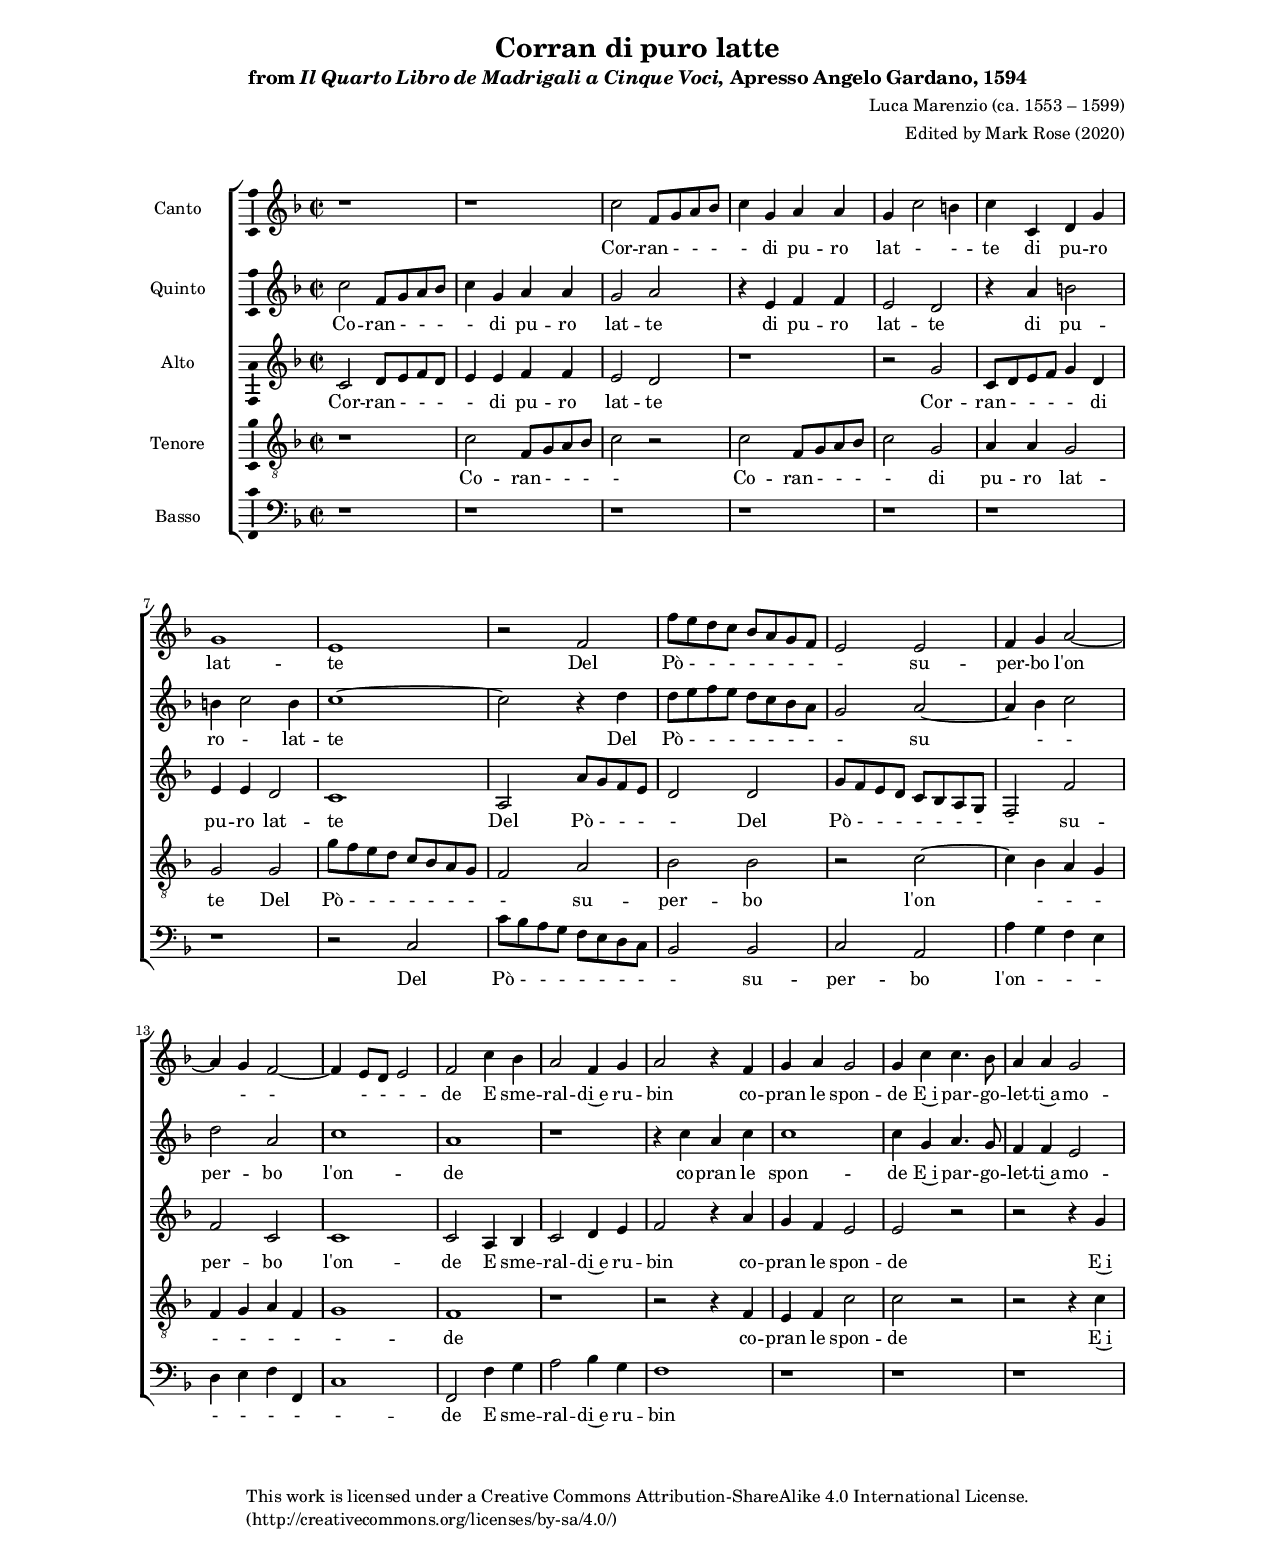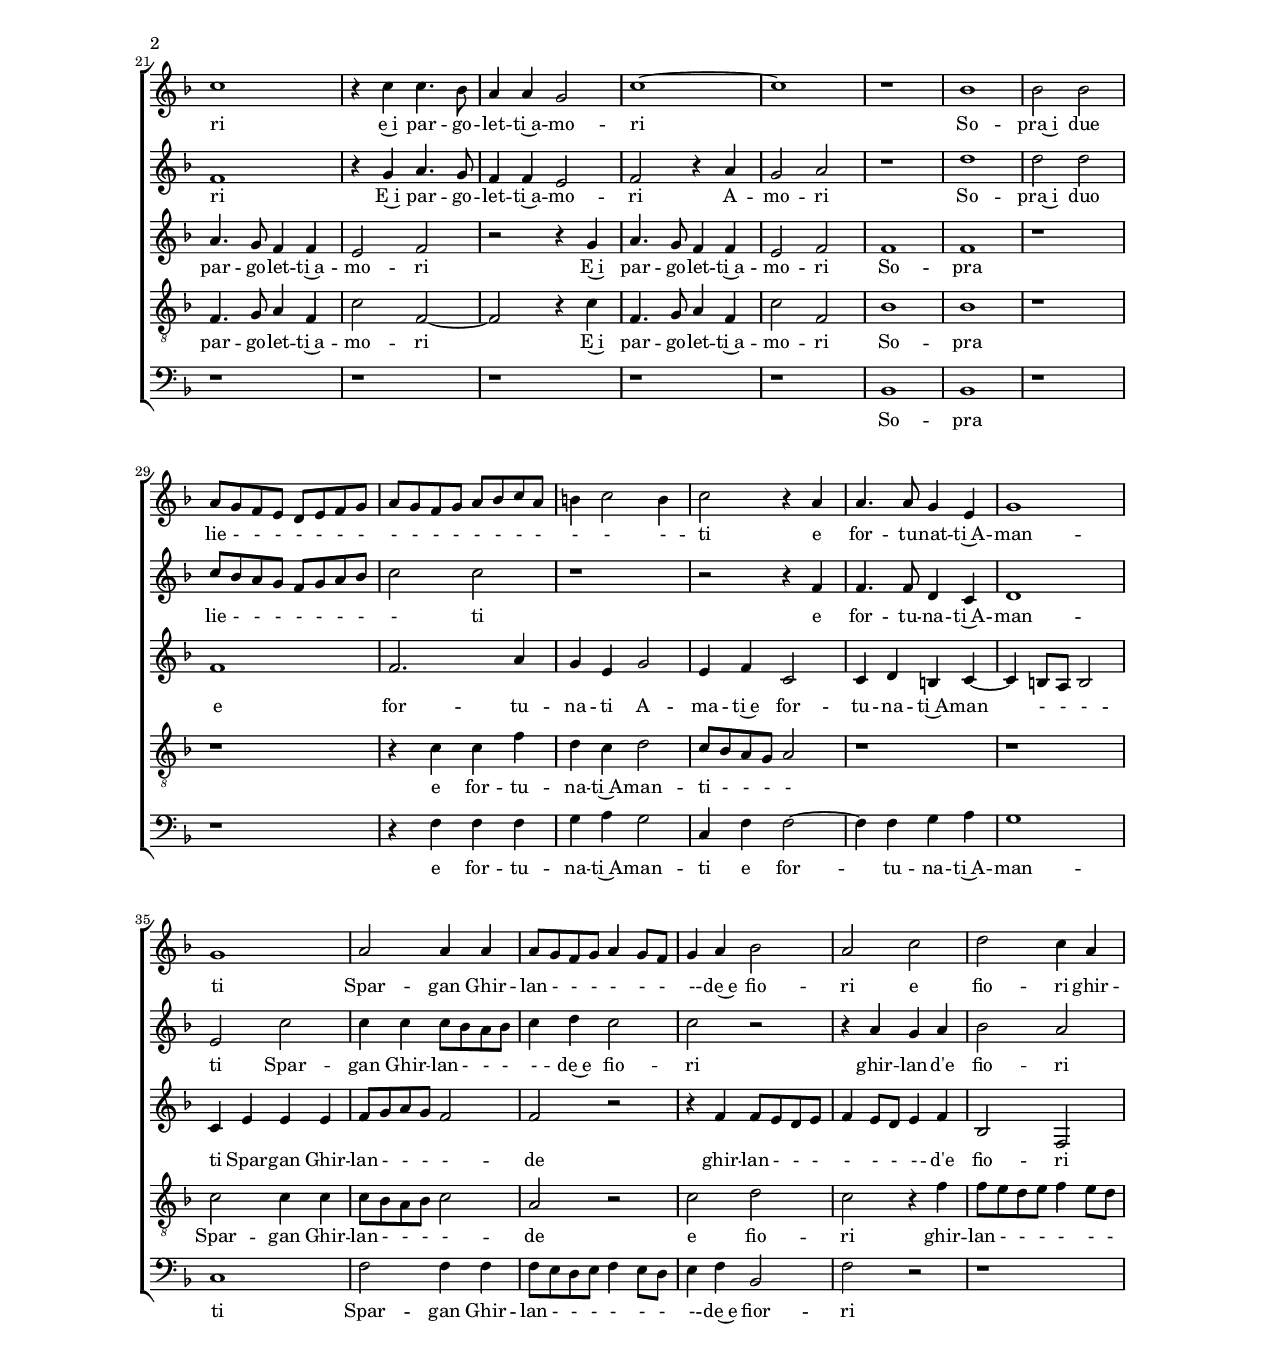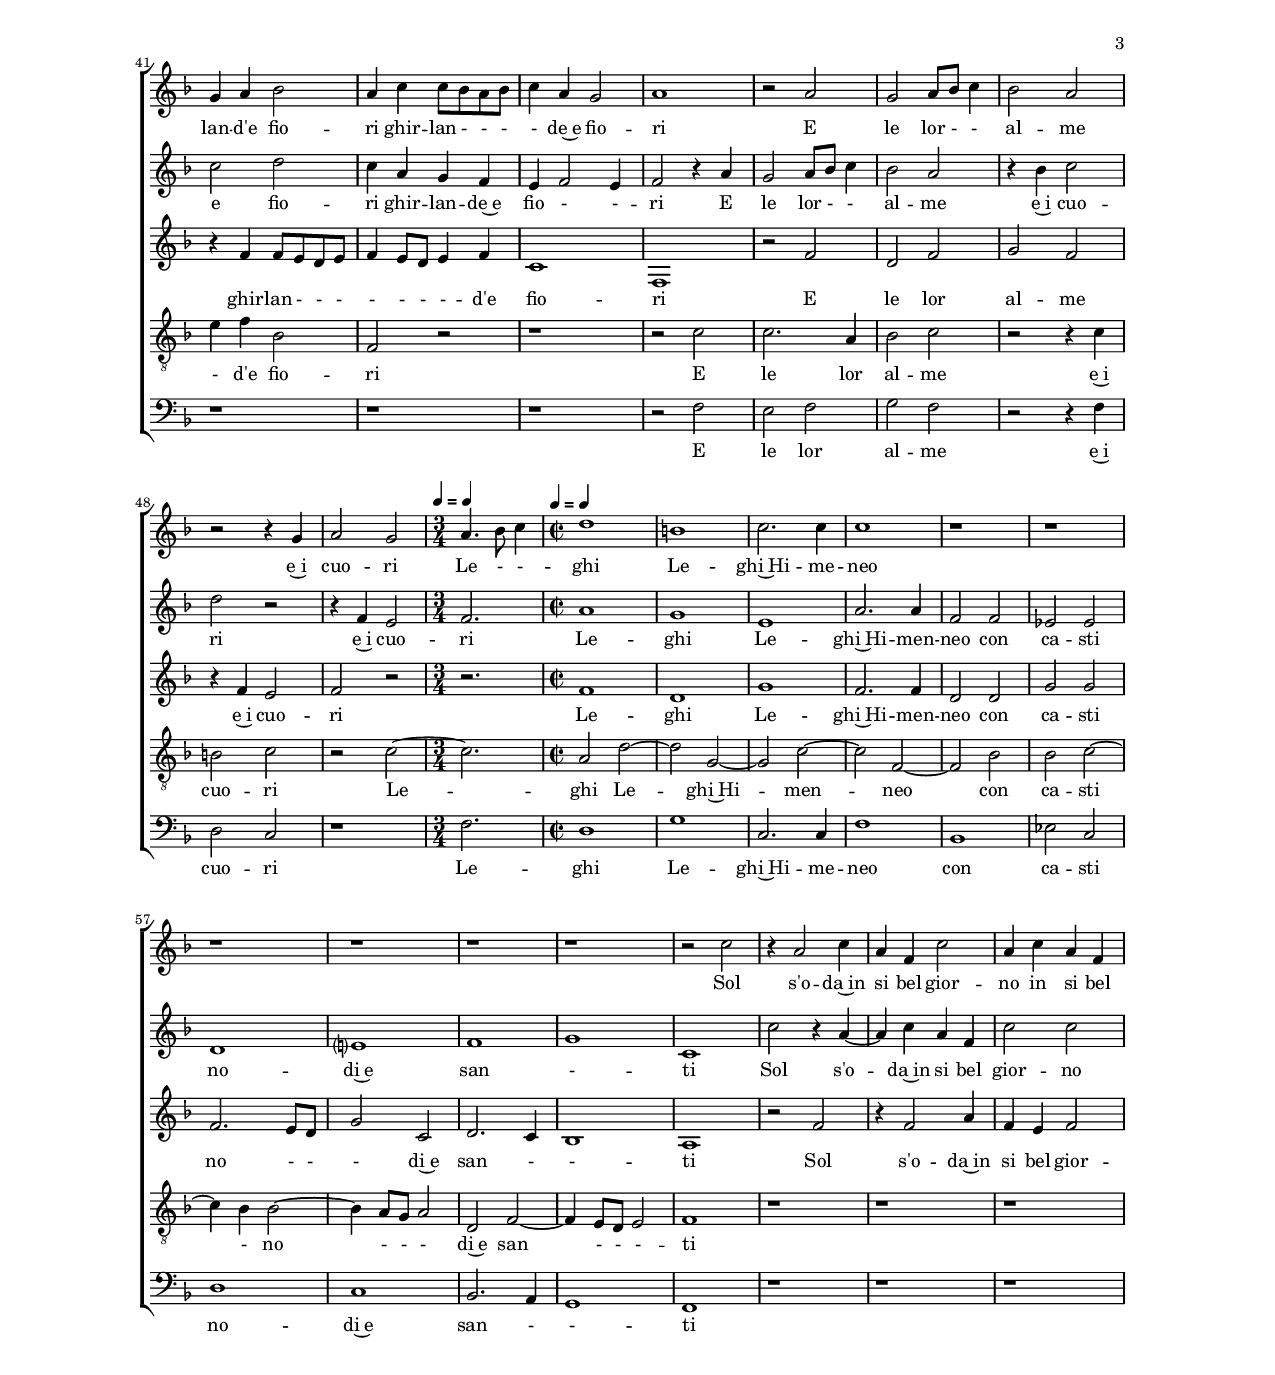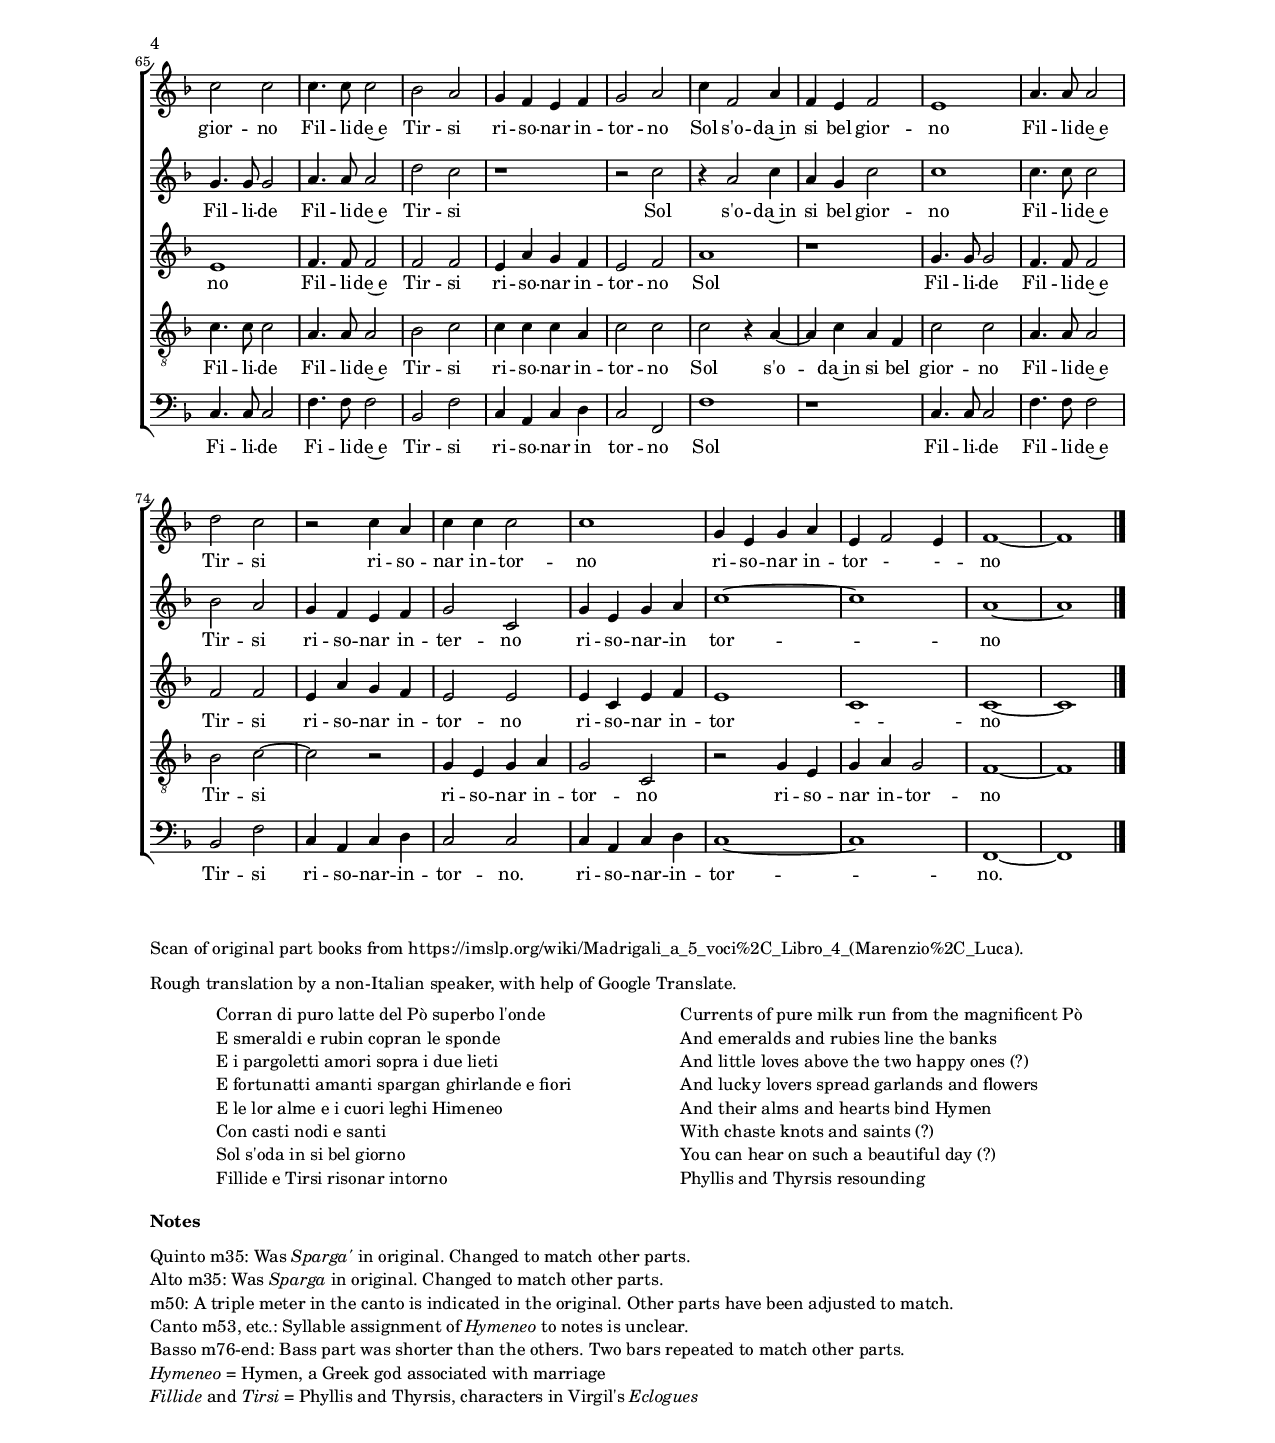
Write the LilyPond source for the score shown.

\language "english"

global = {
  \key f \major
  \time 2/2
}

ficta = { \once \set suggestAccidentals = ##t }

cantoNotes = {
  \transpose c' c' {
    \set Staff.instrumentName = #"Canto  "

    \clef "treble"
    \relative c'' {
      % line 1
      r\breve
      c2 f,8 g a bf c4 g4 a4 a4 g4 c2 b4 c4 c,4 d4 g4 g1 e1
      r2 f2 f'8 e d c bf a g f e2 e2

      % line 2
      f4 g4 a2. g4 f2. e8 d8 e2 f2
      c'4 bf4 a2 f4 g4 a2
      r4 f4 g4 a4 g2 g4 c4 c4. bf8 a4 a4 g2 c1
      r4 c4 c4. bf8 a4 a4 g2 c\breve
      r1

      % line 3
      bf1 bf2 bf2 a8 g f e d e f g a g f g a bf c a b4 c2 b4 c2
      r4 a4 a4. a8 g4 e4 g1 g1 a2 a4 a4 a8 g f g a4 g8 f8

      % line 4
      g4 a4 bf2 a2 c2 d2 c4 a4 g4 a4 bf2 a4 c4 c8 bf a bf c4 a4 g2 a1
      r2 a2 g2 a8 bf8 c4 bf2 a2
      r2 r4 g4 a2 g2

      % triplet bar in original
      \time 3/4
      \tempo \markup {
        \concat {
          \smaller \general-align #Y #DOWN \note #"4" #1
          " = "
          \smaller \general-align #Y #DOWN \note #"4" #1
        }
      }
      a4. bf8 c4
      \time 2/2
      \tempo \markup {
        \concat {
          \smaller \general-align #Y #DOWN \note #"4" #1
          " = "
          \smaller \general-align #Y #DOWN \note #"4" #1
        }
      }

      % line 5
      d1 b1 c2. c4 c1
      r\breve*2 r\breve r2 c2
      r4 a2 c4 a4 f4 c'2 a4 c4 a4 f4 c'2 c2
      c4. c8 c2 bf2 a2 g4 f4 e4 f4 g2 a2 c4 f,2 a4

      % line 6
      f4 e4 f2 e1 a4. a8 a2 d2 c2
      r2 c4 a4 c4 c4 c2 c1 g4 e4 g4 a4 e4 f2 e4 f\breve
    }
    \override Staff.BarLine.transparent = ##f
    \bar "|."
  }
}

cantoLyrics = \lyricmode {
  % line 1
  Cor -- ran - - - - di pu -- ro lat - - -- te
  di pu -- ro lat -- te
  Del Pò - - - - - - - - su --

  % line 2
  per -- bo l'on - - - - - -- de
  E sme -- ral -- di~e ru -- bin
  co -- pran le spon -- de
  E~i par -- go -- let -- ti~a -- mo -- ri
  e~i par -- go -- let -- ti~a -- mo -- ri

  % line 3
  So -- pra~i due lie - - - - - - - - - - - - - - - - - - -- ti
  e for -- tu -- nat -- ti~A -- man -- ti
  Spar -- gan Ghir -- lan - - - - - - - --

  % line 4
  de~e fio -- ri e fio -- ri ghir -- lan -- d'e fio -- ri
  ghir -- lan - - - - de~e fio -- ri
  E le lor - - al -- me
  e~i cuo -- ri Le - - -- ghi
  Le --

  % line 5
  ghi~Hi -- me -- neo
  Sol s'o -- da~in si bel gior -- no in si bel gior -- no
  Fil -- li -- de~e Tir -- si ri -- so -- nar in -- tor -- no
  Sol s'o -- da~in

  % line 6
  si bel gior -- no
  Fil -- li -- de~e Tir -- si
  ri -- so -- nar in -- tor -- no
  ri -- so -- nar in -- tor - - -- no

}

altoNotes = {
  \transpose c' c'' {
    \set Staff.instrumentName = #"Alto  "

    \clef "treble"
    \relative c {
      % line 1
      c2 d8 e f d e4 e4 f4 f4 e2 d2
      r1 r2 g2 c,8 d e f g4 d4 e4 e4 d2 c1
      a2 a'8 g f e d2 d2 g8 f e d c bf a g f2 f'2 f2 c2

      % line 2
      c1 c2 a4 bf4 c2 d4 e4 f2
      r4 a4 g4 f4 e2 e2
      r2 r2 r4 g4 a4. g8 f4 f4 e2 f2
      r2 r4 g4 a4. g8 f4 f4 e2 f2 f1 f1
      r1 f1 f2. a4 g4 e4 g2

      % line 3
      e4 f4 c2 c4 d4 b4 c2 b8 a8 b2 c4
      e4 e4 e4 f8 g a g f2 f2
      r2 r4 f4 f8 e d e f4 e8 d8 e4 f4 bf,2 f2
      r4 f'4 f8 e d e f4 e8 d8 e4 f4

      % line 4
      c1 f,1
      r2 f'2 d2 f2 g2 f2
      r4 f4 e2 f2
      r2

      % triplet bar in original
      r2.

      f1 d1 g1 f2. f4 d2 d2 g2 g2 f2. e8 d8 g2 c,2 d2. c4 bf1 a1
      r2 f'2
      r4 f2 a4 f4 e4

      % line 5
      f2 e1 f4. f8 f2 f2 f2 e4 a4 g4 f4 e2 f2 a1
      r1 g4. g8 g2 f4. f8 f2 f2 f2 e4 a4 g4 f4 e2 e2 e4 c4 e4 f4
      e1 c1 c\breve % ! written as if three breves

      % line 6
    }
  }
}

altoLyrics = \lyricmode {
  % line 1
  Cor -- ran - - - - di pu -- ro lat -- te
  Cor -- ran - - - - di pu -- ro lat -- te
  Del Pò - - - -
  Del Pò - - - - - - - - su -- per -- bo

  % line 2
  l'on -- de
  E sme -- ral -- di~e ru -- bin
  co -- pran le spon -- de
  E~i par -- go -- let -- ti~a -- mo -- ri
  E~i par -- go -- let -- ti~a -- mo -- ri So -- pra
  e for -- tu -- na -- ti
  A --

  % line 3
  ma -- ti~e for -- tu -- na -- ti~A -- man - - - -- ti
  Spar -- gan Ghir -- lan - - - - -- de
  ghir -- lan - - - - - - - -- d'e fio -- ri
  ghir -- lan - - - - - - - -- d'e

  % line 4
  fio -- ri
  E le lor al -- me
  e~i cuo -- ri
  Le -- ghi
  Le -- ghi~Hi -- men -- neo con ca -- sti no - - - di~e san - - -- ti
  Sol s'o -- da~in si bel

  % line 5
  gior -- no
  Fil -- li -- de~e Tir -- si ri -- so -- nar in -- tor -- no
  Sol Fil -- li -- de
  Fil -- li -- de~e Tir -- si ri -- so -- nar in -- tor -- no
  ri -- so -- nar in -- tor - -- no
}

tenoreNotes = {
  \transpose c' c' {
    \set Staff.instrumentName = #"Tenore  "

    \clef "treble_8"
    \relative c' {
      % line 1
      r1 c2 f,8 g a bf c2
      r2 c2 f,8 g a bf c2 g2 a4 a4 g2 g2
      g2 g'8 f e d c bf a g f2 a2 bf2 bf2

      % line 2
      r2 c2. bf4 a4 g4 f4 g4 a4 f4 g1 f1
      r1 r2 r4 f4 e4 f4 c'2 c2
      r2 r2 r4 c4 f,4. g8 a4 f4 c'2 f,1
      r4 c'4 f,4. g8 a4 f4 c'2 f,2 bf1 bf1
      r1 r1

      % line 3
      r4 c4 c4 f4 d4 c4 d2 c8 bf a g a2
      r\breve c2 c4 c4 c8 bf a bf c2 a2
      r2 c2 d2 c2
      r4 f4 f8 e d e f4 e8 d8 e4 f4 bf,2 f2
      r2 r1

      % line 4
      r2 c'2 c2. a4 bf2 c2
      r2 r4 c4 b2 c2
      r2

      % just before triplet bar in canto; adjusting rhythm to match canto
      c2~ c2. a2 % ! was: c1 a1
      d1 g,1 c1 f,1 bf2 bf2 c2. bf4 bf2. a8 g8 a2 d,2
          f2. e8 d8 e2 f1
      r1 r\breve c'4. c8 c2

      % line 5
      a4. a8 a2 bf2 c2 c4 c4 c4 a4 c2 c2 c2
      r4 a2 c4 a4 f4 c'2 c2 a4. a8 a2 bf2 c1
      r2 g4 e4 g4 a4 g2 c,2
      r2 g'4 e4 g4 a4 g2 f\breve
    }
  }
}

tenoreLyrics = \lyricmode {
  % line 1
  Co -- ran - - - -
  Co -- ran - - - - di pu -- ro lat -- te
  Del Pò - - - - - - - - su -- per -- bo

  % line 2
  l'on - - - - - - - - -- de
  co -- pran le spon -- de
  E~i par -- go -- let -- ti~a -- mo -- ri
  E~i par -- go -- let -- ti~a -- mo -- ri
  So -- pra

  % line 3
  e for -- tu -- na -- ti~A -- man -- ti - - - -
  Spar -- gan Ghir -- lan - - - - -- de
  e fio -- ri ghir -- lan - - - - - - - d'e fio -- ri

  % line 4
  E le lor al -- me
  e~i cuo -- ri
  Le -- ghi
  Le -- ghi~Hi -- men -- neo con ca -- sti - no - - - di~e san - - - -- ti
  Fil -- li -- de

  % line 5
  Fil -- li -- de~e Tir -- si ri -- so -- nar in -- tor -- no
  Sol s'o -- da~in si bel gior -- no
  Fil -- li -- de~e Tir -- si
  ri -- so -- nar in -- tor -- no
  ri -- so -- nar in -- tor -- no
}

bassoNotes = {
  \transpose c' c' {
    \set Staff.instrumentName = #"Basso  "

    \clef "bass"
    \relative c {
      % line 1
      r\breve r\breve r\breve
      r1 r2 c2 c'8 bf a g f e d c bf2 bf2 c2 a2
          a'4 g4 f4 e4 d4 e4 f4 f,4 c'1 f,2 f'4 g4
      
      % line 2
      a2 bf4 g4 f1
      r1 r\breve r\breve r\breve
      r1 bf,1 bf1
      r1 r1 r4 f'4 f4 f4 g4 a4 g2 c,4 f4 f2. f4 g4 a4 g1 c,1
      f2 f4 f4 f8 e d e f4 e8 d8

      % line 3
      e4 f4 bf,2 f'2
      r2 r1 r\breve r1 r2 f2 e2 f2 g2 f2
      r2 r4 f4 d2 c2

      % triplet bar in canto; adjusting rhythm to match
      r1
      f2. % ! was: f1
      d1 g1 c,2. c4 f1 bf,1 ef2 c2 d1 c1 bf2. a4 g1 f1
      r1 r\breve

      % line 4
      c'4. c8 c2 f4. f8 f2 bf,2 f'2 c4 a4 c4 d4 c2 f,2 f'1
      r1 c4. c8 c2 f4. f8 f2 bf,2 f'2

      % ! Added two bars to match other parts
      c4 a4 c4 d4
      c2 c2

      c4 a4 c4 d4
      c\breve f,\breve
    }
  }
}

bassoLyrics = \lyricmode {
  % line 1
  Del Pò - - - - - - - - su -- per -- bo
  l'on - - - - - - - - -- de E sme --

  % line 2
  ral -- di~e ru -- bin
  So -- pra
  e for -- tu -- na -- ti~A -- man -- ti
  e for -- tu -- na -- ti~A -- man -- ti
  Spar -- gan Ghir -- lan - - - - - - - --

  % line 3
  de~e fior -- ri
  E le lor al -- me
  e~i cuo -- ri
  Le -- ghi
  Le -- ghi~Hi -- me -- neo con ca -- sti no -- di~e san - - -- ti

  % line 4
  Fi -- li -- de
  Fi -- li -- de~e Tir -- si ri -- so -- nar in tor -- no
  Sol
  Fil -- li -- de
  Fil -- li -- de~e Tir -- si

  % ! Added two bars to match other parts
  ri -- so -- nar -- in -- tor -- no.

  ri -- so -- nar -- in -- tor -- no.
}

quintoNotes = {
  \transpose c' c' {
    \set Staff.instrumentName = #"Quinto  "

    \clef "treble"
    \relative c'' {
      % line 1
      c2 f,8 g a bf c4 g4 a4 a4 g2 a2
      r4 e4 f4 f4 e2 d2
      r4 a'4 b2 b4 c2 b4 c1.
      r4 d4 d8 e f e
      
      % line 2
      d8 c bf a g2 a2. bf4 c2 d2 a2 c1 a1
      r1 r4 c4 a4 c4 c1 c4 g4 a4. g8 f4 f4 e2 f1
      r4 g4 a4. g8 f4 f4 e2 f2
      r4 a4

      % line 3
      g2 a2
      r1 d1 d2 d2 c8 bf a g f g a bf c2 c2
      r1 r2 r4 f,4 f4. f8 d4 c4 d1 e2
      c'2 c4 c4 c8 bf a bf c4 d4 c2 c2
      r2

      % line 4
      r4 a4 g4 a4 bf2 a2 c2 d2 c4 a4 g4 f4 e4 f2 e4 f2
      r4 a4 g2 a8 bf8 c4 bf2 a2
      r4 bf4 c2 d2
      r2 r4
      % just before triplet bar in canto; adjusting rhythm
      f,4 e2
      f2. % ! was: f1
      a1 g1 e1

      % line 5
      a2. a4 f2 f2 ef2 ef2 d1 e?1
      f1 g1 c,1 % ! written as: f\breve g\breve c,\breve
      c'2
      r4 a2 c4 a4 f4 c'2 c2 g4. g8 g2 a4. a8 a2 d2 c2
      r1 r2 c2
      r4 a2 c4 a4 g4

      % line 6
      c2 c1 c4. c8 c2 bf2 a2 g4 f4 e4 f4 g2 c,2 g'4 e4 g4 a4
          c\breve a\breve
    }
  }
}

quintoLyrics = \lyricmode {
  % line 1
  Co -- ran - - - - di pu -- ro lat -- te
  di pu -- ro lat -- te
  di pu -- ro - lat -- te
  Del Pò - - - - - - - -

  % line 2
  su - - per -- bo l'on -- de
  co -- pran le spon -- de E~i par -- go -- let -- ti~a -- mo -- ri
  E~i par -- go -- let -- ti~a -- mo -- ri
  A --

  % line 3
  mo -- ri
  So -- pra~i duo lie - - - - - - - - ti
  e for -- tu -- na -- ti~A -- man -- ti
  Spar -- gan Ghir -- lan - - - - -- de~e fio -- ri

  % line 4
  ghir -- lan -- d'e fio -- ri e fio -- ri
  ghir -- lan -- de~e fio - - -- ri
  E le lor - - al -- me
  e~i cuo -- ri
  e~i cuo -- ri
  Le -- ghi
  Le --

  % line 5
  ghi~Hi -- men -- neo con ca -- sti no -- di~e  san - -- ti
  Sol
  s'o -- da~in si bel gior -- no
  Fil -- li -- de
  Fil -- li -- de~e Tir -- si
  Sol s'o -- da~in si bel

  % line 6
  gior -- no
  Fil -- li -- de~e Tir -- si ri -- so -- nar in -- ter -- no
  ri -- so -- nar -- in tor -- no
}

\header{
  title = "Corran di puro latte"
  subtitle = \markup { from \italic { Il Quarto Libro de Madrigali a Cinque Voci, } Apresso Angelo Gardano, 1594 }
  composer = "Luca Marenzio (ca. 1553 – 1599)"
  arranger = "Edited by Mark Rose (2020)"
  %poet = "???"
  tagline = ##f
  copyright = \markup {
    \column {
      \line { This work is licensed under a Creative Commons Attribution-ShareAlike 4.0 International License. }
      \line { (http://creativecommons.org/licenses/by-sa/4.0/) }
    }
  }
}

#(set-global-staff-size 15)

\paper {
  #(include-special-characters) % So we can use HTML entities.
  #(set-paper-size "letter")

  left-margin = 1\in
  right-margin = 1\in
  top-margin = 0.5\in
  bottom-margin = 0.5\in

  ragged-bottom = ##t
  system-system-spacing #'basic-distance = 15
}

\markup { \vspace #1 }

\score {
  \new ChoirStaff = choirStaff <<
    \new Voice = "cantoNotes" \with {
      \remove "Note_heads_engraver"
      \consists "Completion_heads_engraver"
      \remove "Rest_engraver"
      \consists "Completion_rest_engraver"
    } << \global \cantoNotes >>
    \new Lyrics = "cantoLyrics"
      \lyricsto cantoNotes { \cantoLyrics }

    \new Voice = "quintoNotes" \with {
      \remove "Note_heads_engraver"
      \consists "Completion_heads_engraver"
      \remove "Rest_engraver"
      \consists "Completion_rest_engraver"
    } << \global \quintoNotes >>
    \new Lyrics = "quintoLyrics"
      \lyricsto quintoNotes { \quintoLyrics }

    \new Voice = "altoNotes" \with {
      \remove "Note_heads_engraver"
      \consists "Completion_heads_engraver"
      \remove "Rest_engraver"
      \consists "Completion_rest_engraver"
    } << \global \altoNotes >>
    \new Lyrics = "altoLyrics" \lyricsto altoNotes { \altoLyrics }

    \new Voice = "tenoreNotes" \with {
      \remove "Note_heads_engraver"
      \consists "Completion_heads_engraver"
      \remove "Rest_engraver"
      \consists "Completion_rest_engraver"
    } << \global \tenoreNotes >>
    \new Lyrics = "tenoreLyrics" \lyricsto tenoreNotes { \tenoreLyrics }

    \new Voice = "bassoNotes" \with {
      \remove "Note_heads_engraver"
      \consists "Completion_heads_engraver"
      \remove "Rest_engraver"
      \consists "Completion_rest_engraver"
    } << \global \bassoNotes >>
    \new Lyrics = "bassoLyrics" \lyricsto bassoNotes { \bassoLyrics }
  >>

  \layout {
    \context {
      \Score

      % incipit should not start with a start delimiter
      \remove "System_start_delimiter_engraver"
    }

    \context {
      \Voice

      \consists "Ambitus_engraver"

      % The command below can be commented out in
      % short scores, but especially for large scores you
      % will typically yield better line breaking and improve
      % overall spacing if you do not comment the command out.

      \remove "Forbid_line_break_engraver"
    }
  }
  \midi { \tempo 2 = 80 }
}

\markup {
  \vspace #3
  \column {
    \line { Scan of original part books from https://imslp.org/wiki/Madrigali_a_5_voci%2C_Libro_4_(Marenzio%2C_Luca). }
    \vspace #0.5
    \line { Rough translation by a non-Italian speaker, with help of Google 
Translate. }
  }
}

\markup {
  \vspace #1
  \fill-line {
    \hspace #1
    \column {
      \line { Corran di puro latte del Pò superbo l'onde }
      \line { E smeraldi e rubin copran le sponde }
      \line { E i pargoletti amori sopra i due lieti }
      \line { E fortunatti amanti spargan ghirlande e fiori }
      \line { E le lor alme e i cuori leghi Himeneo }
      \line { Con casti nodi e santi }
      \line { Sol s'oda in si bel giorno }
      \line { Fillide e Tirsi risonar intorno }
    }
    \hspace #2
    \column {
      \line { Currents of pure milk run from the magnificent Pò }
      \line { And emeralds and rubies line the banks }
      \line { And little loves above the two happy ones (?) }
      \line { And lucky lovers spread garlands and flowers }
      \line { And their alms and hearts bind Hymen }
      \line { With chaste knots and saints (?) }
      \line { You can hear on such a beautiful day (?) }
      \line { Phyllis and Thyrsis resounding }
    }
    \hspace #1
  }
}

\markuplist {
  \vspace #1
  \column {
    \line { \bold Notes }
    \vspace #0.5
    \line { Quinto m35: Was \italic { Sparga' } in original. Changed to match other parts. }
    \line { Alto m35: Was \italic { Sparga } in original. Changed to match other parts. }
    \line { m50: A triple meter in the canto is indicated in the original. Other parts have been adjusted to match. }
    \line { Canto m53, etc.: Syllable assignment of \italic { Hymeneo } to notes is unclear. }
    \line { Basso m76-end: Bass part was shorter than the others. Two bars repeated to match other parts. }
    \line { \italic { Hymeneo } = Hymen, a Greek god associated with marriage }
    \line { \italic { Fillide } and \italic { Tirsi } = Phyllis and Thyrsis, characters in Virgil's \italic { Eclogues } }
  }
}


\version "2.18.2"  % necessary for upgrading to future LilyPond versions.
